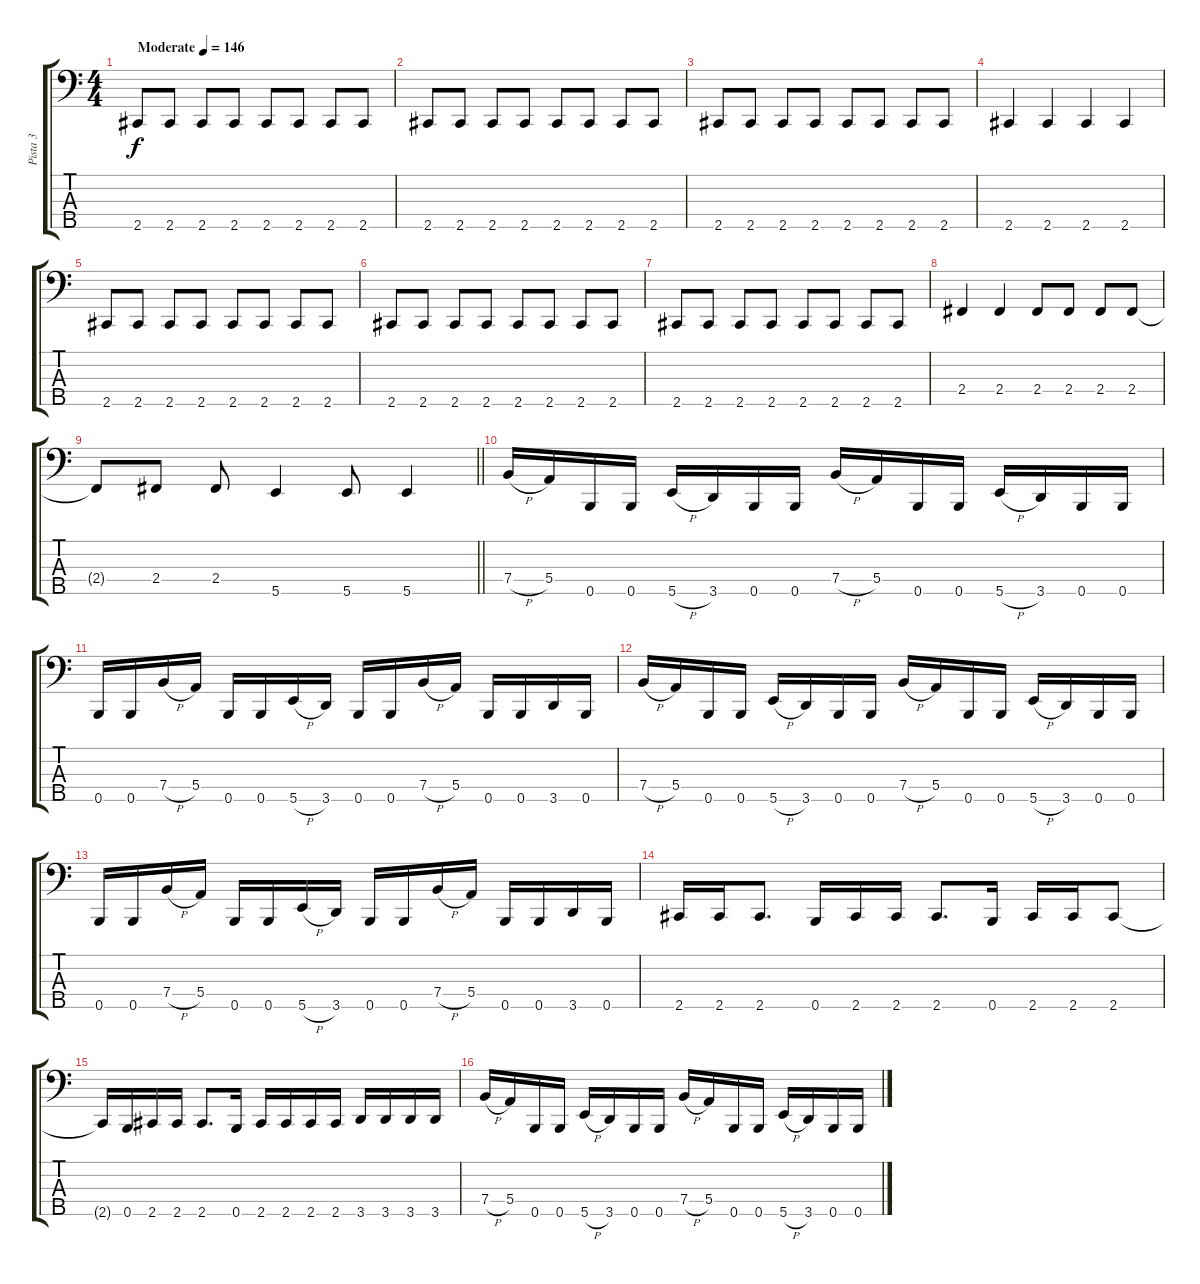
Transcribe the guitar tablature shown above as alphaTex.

\track ("Pista 3" "Pista 3") {instrument electricbasspick}
\staff {score tabs}
\tuning (G2 D2 A1 E1 B0) {hide}
\ts (4 4)
\tempo (146 "Moderate")
\clef f4
\ks c
2.5.8{dy f instrument electricbasspick} 2.5.8 2.5.8 2.5.8 2.5.8 2.5.8 2.5.8 2.5.8 |
2.5.8 2.5.8 2.5.8 2.5.8 2.5.8 2.5.8 2.5.8 2.5.8 |
2.5.8 2.5.8 2.5.8 2.5.8 2.5.8 2.5.8 2.5.8 2.5.8 |
2.5.4 2.5.4 2.5.4 2.5.4 |
2.5.8 2.5.8 2.5.8 2.5.8 2.5.8 2.5.8 2.5.8 2.5.8 |
2.5.8 2.5.8 2.5.8 2.5.8 2.5.8 2.5.8 2.5.8 2.5.8 |
2.5.8 2.5.8 2.5.8 2.5.8 2.5.8 2.5.8 2.5.8 2.5.8 |
2.4.4 2.4.4 2.4.8 2.4.8 2.4.8 2.4.8 |
\barLineRight lightlight
2.4{t}.8 2.4.8 2.4.8 5.5.4 5.5.8 5.5.4 |
7.4{h}.16 5.4.16 0.5.16 0.5.16 5.5{h}.16 3.5.16 0.5.16 0.5.16 7.4{h}.16 5.4.16 0.5.16 0.5.16 5.5{h}.16 3.5.16 0.5.16 0.5.16 |
0.5.16 0.5.16 7.4{h}.16 5.4.16 0.5.16 0.5.16 5.5{h}.16 3.5.16 0.5.16 0.5.16 7.4{h}.16 5.4.16 0.5.16 0.5.16 3.5.16 0.5.16 |
7.4{h}.16 5.4.16 0.5.16 0.5.16 5.5{h}.16 3.5.16 0.5.16 0.5.16 7.4{h}.16 5.4.16 0.5.16 0.5.16 5.5{h}.16 3.5.16 0.5.16 0.5.16 |
0.5.16 0.5.16 7.4{h}.16 5.4.16 0.5.16 0.5.16 5.5{h}.16 3.5.16 0.5.16 0.5.16 7.4{h}.16 5.4.16 0.5.16 0.5.16 3.5.16 0.5.16 |
2.5.16 2.5.16 2.5.8{d} 0.5.16 2.5.16 2.5.16 2.5.8{d} 0.5.16 2.5.16 2.5.16 2.5.8 |
2.5{t}.16 0.5.16 2.5.16 2.5.16 2.5.8{d} 0.5.16 2.5.16 2.5.16 2.5.16 2.5.16 3.5.16 3.5.16 3.5.16 3.5.16 |
7.4{h}.16 5.4.16 0.5.16 0.5.16 5.5{h}.16 3.5.16 0.5.16 0.5.16 7.4{h}.16 5.4.16 0.5.16 0.5.16 5.5{h}.16 3.5.16 0.5.16 0.5.16
